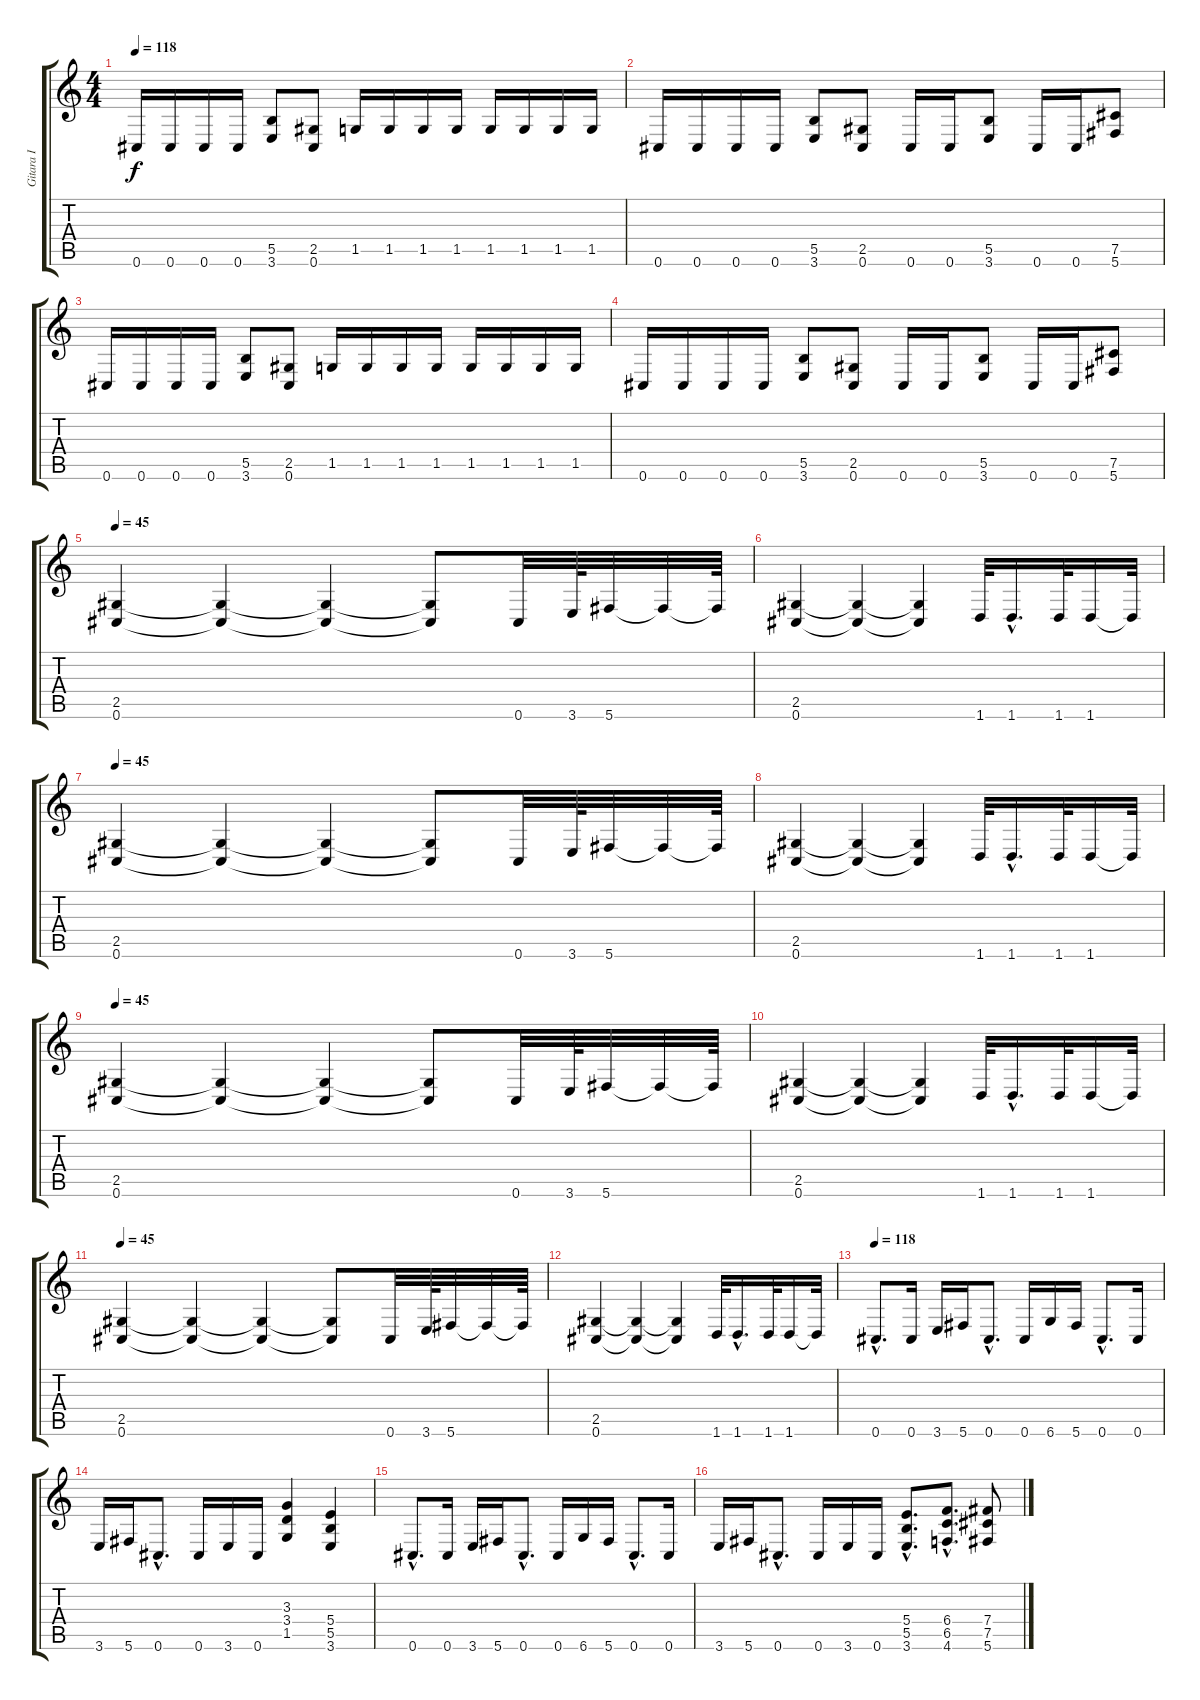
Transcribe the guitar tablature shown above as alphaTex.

\track ("Gitara I" "Gitara I") {instrument distortionguitar}
\staff {score tabs}
\tuning (Db4 Ab3 E3 B2 Gb2 Db2) {hide}
\ts (4 4)
\tempo 118
\clef g2
\ks c
0.6.16{dy f} 0.6.16 0.6.16 0.6.16 (5.5 3.6).8 (2.5 0.6).8 1.5.16 1.5.16 1.5.16 1.5.16 1.5.16 1.5.16 1.5.16 1.5.16 |
0.6.16 0.6.16 0.6.16 0.6.16 (5.5 3.6).8 (2.5 0.6).8 0.6.16 0.6.16 (5.5 3.6).8 0.6.16 0.6.16 (7.5 5.6).8 |
0.6.16 0.6.16 0.6.16 0.6.16 (5.5 3.6).8 (2.5 0.6).8 1.5.16 1.5.16 1.5.16 1.5.16 1.5.16 1.5.16 1.5.16 1.5.16 |
0.6.16 0.6.16 0.6.16 0.6.16 (5.5 3.6).8 (2.5 0.6).8 0.6.16 0.6.16 (5.5 3.6).8 0.6.16 0.6.16 (7.5 5.6).8 |
\tempo 45
(2.5 0.6).4 (2.5{t} 0.6{t}).4 (2.5{t} 0.6{t}).4 (2.5{t} 0.6{t}).8 0.6.32 3.6.64 5.6.32 5.6{t}.32 5.6{t}.64 |
(2.5 0.6).4 (2.5{t} 0.6{t}).4 (2.5{t} 0.6{t}).4 1.6.32 1.6{hac}.16{d} 1.6.32 1.6.16 1.6{t}.32 |
\tempo 45
(2.5 0.6).4 (2.5{t} 0.6{t}).4 (2.5{t} 0.6{t}).4 (2.5{t} 0.6{t}).8 0.6.32 3.6.64 5.6.32 5.6{t}.32 5.6{t}.64 |
(2.5 0.6).4 (2.5{t} 0.6{t}).4 (2.5{t} 0.6{t}).4 1.6.32 1.6{hac}.16{d} 1.6.32 1.6.16 1.6{t}.32 |
\tempo 45
(2.5 0.6).4 (2.5{t} 0.6{t}).4 (2.5{t} 0.6{t}).4 (2.5{t} 0.6{t}).8 0.6.32 3.6.64 5.6.32 5.6{t}.32 5.6{t}.64 |
(2.5 0.6).4 (2.5{t} 0.6{t}).4 (2.5{t} 0.6{t}).4 1.6.32 1.6{hac}.16{d} 1.6.32 1.6.16 1.6{t}.32 |
\tempo 45
(2.5 0.6).4 (2.5{t} 0.6{t}).4 (2.5{t} 0.6{t}).4 (2.5{t} 0.6{t}).8 0.6.32 3.6.64 5.6.32 5.6{t}.32 5.6{t}.64 |
(2.5 0.6).4 (2.5{t} 0.6{t}).4 (2.5{t} 0.6{t}).4 1.6.32 1.6{hac}.16{d} 1.6.32 1.6.16 1.6{t}.32 |
\tempo 118
0.6{hac}.8{d} 0.6.16 3.6.16 5.6.16 0.6{hac}.8{d} 0.6.16 6.6.16 5.6.16 0.6{hac}.8{d} 0.6.16 |
3.6.16 5.6.16 0.6{hac}.8{d} 0.6.16 3.6.16 0.6.16 (3.3 3.4 1.5).4 (5.4 5.5 3.6).4 |
0.6{hac}.8{d} 0.6.16 3.6.16 5.6.16 0.6{hac}.8{d} 0.6.16 6.6.16 5.6.16 0.6{hac}.8{d} 0.6.16 |
3.6.16 5.6.16 0.6{hac}.8{d} 0.6.16 3.6.16 0.6.16 (5.4{hac} 5.5{hac} 3.6{hac}).8{d} (6.4{hac} 6.5{hac} 4.6{hac}).8{d} (7.4 7.5 5.6).8
